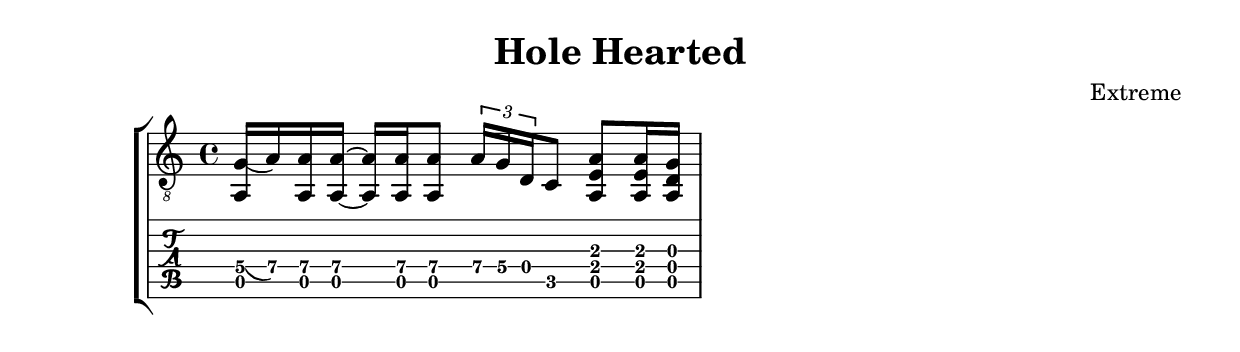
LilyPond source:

\version "2.19.82"
\language "english"

\header {
	title = "Hole Hearted"
	composer = "Extreme"
}

music = {
	\time 4/4
	<a,\5 g\4(>16 a\4) <a,\5 a\4> <a,\5 a\4>~ <a,\5 a\4> <a,\5 a\4> <a,\5 a\4>8 \tuplet 3/2 { a16\4 g\4 d\4 } c8 <a, e a >8 <a, e a >16 <a, d g >16 |
}


\score {
  \new StaffGroup <<
    \new Staff {
      \set midiInstrument = #"acoustic guitar (steel)"
      \clef "treble_8"
      \music
    }
    \new TabStaff {
      \music
    }
  >>

  \layout { \omit Voice.StringNumber }
  \midi {}
}

